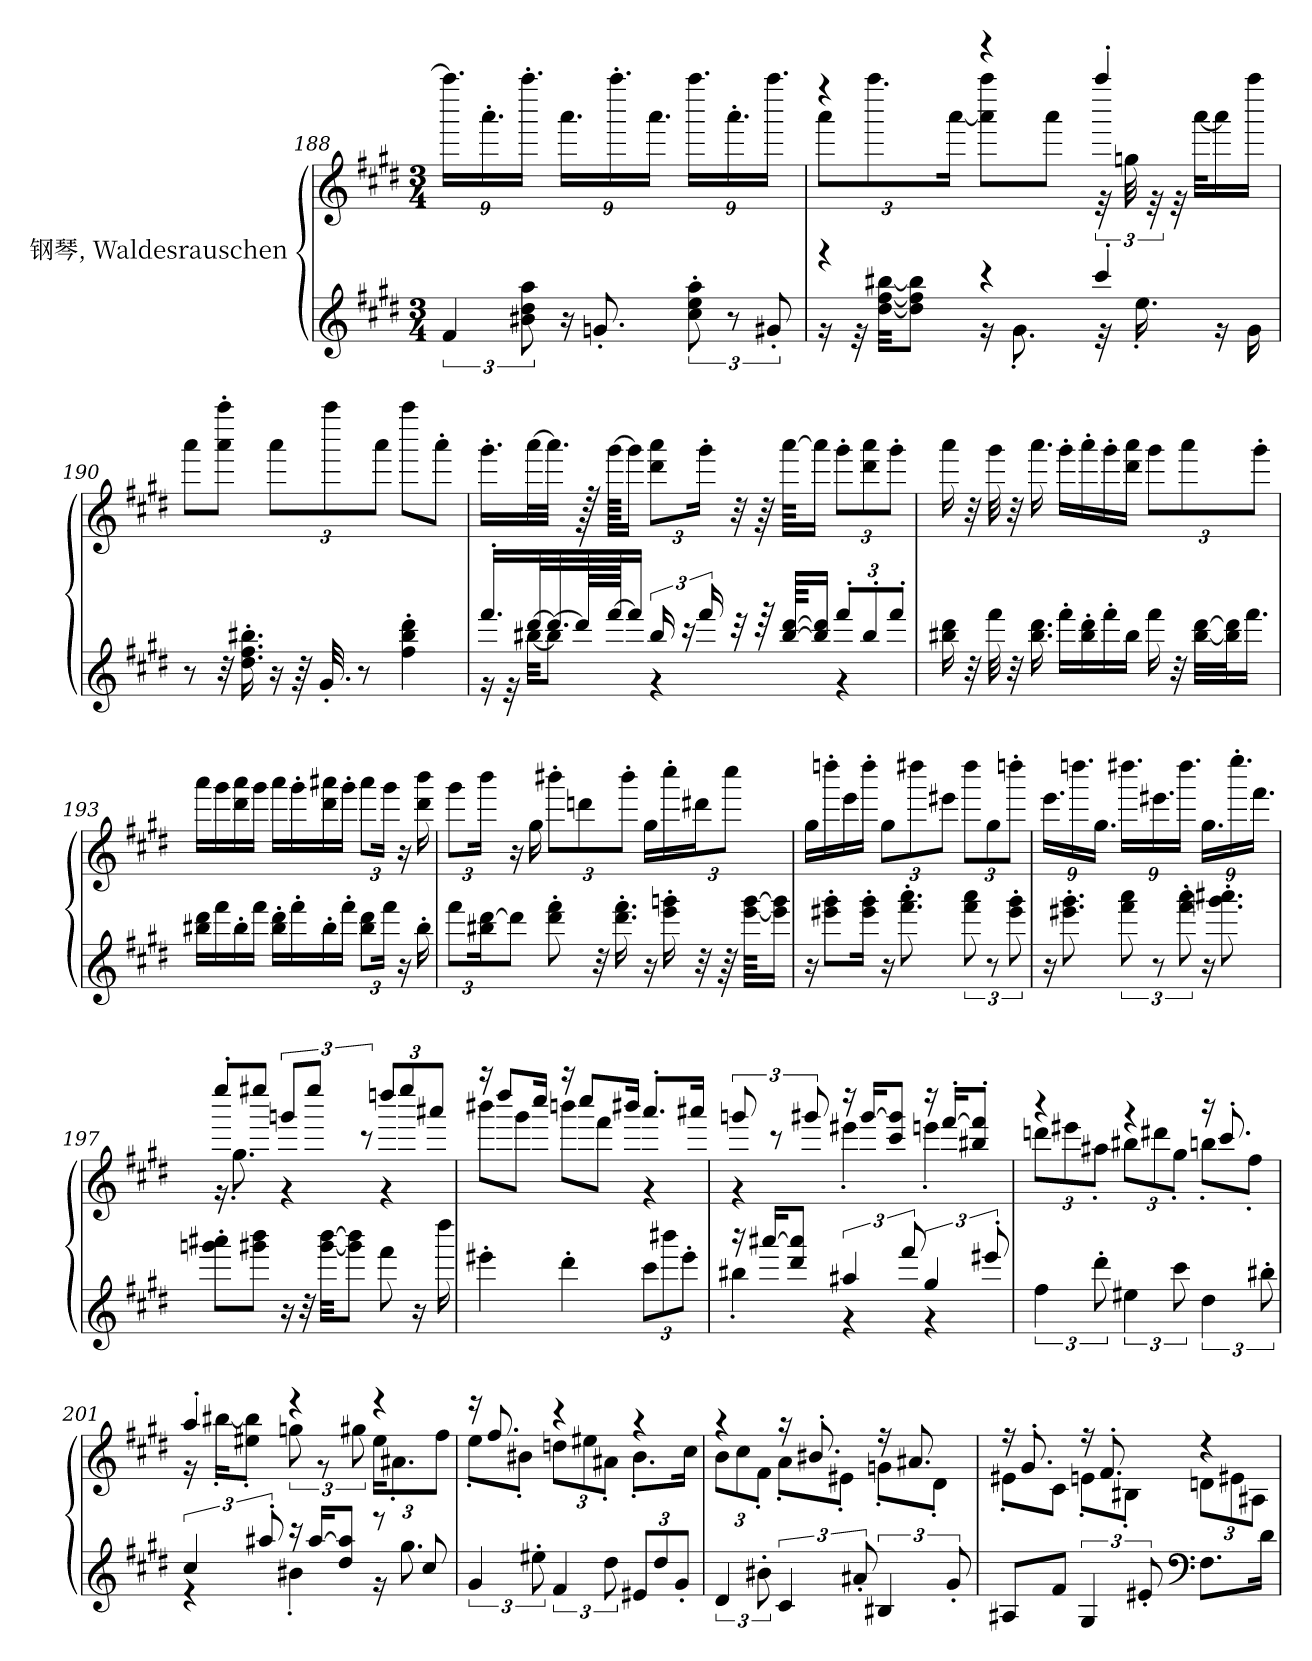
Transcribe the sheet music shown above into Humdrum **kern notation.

**kern	**kern
*part1	*part1
*staff2	*staff1
*I"钢琴, Waldesrauschen	*
*clefG2	*clefG2
*k[f#c#g#d#]	*k[f#c#g#d#]
*M3/4	*M3/4
*	*Xbrackettup
=188	=188
6f#/	18.aaaa\LL]
.	18.aaa'\
12b#X\ 12dd#\ 12aa\	18.aaaa'\JJ
16r	18.aaa\LL
8.gn'/	.
.	18.aaaa'\
.	18.aaa\JJ
12cc#\' 12ee\' 12aa\'	18.aaaa\LL
12r	18.aaa'\
12g#X'/	18.aaaa\JJ
!!LO:LB:g=z
=189	=189
*^	*^
4r	16r	4r	12aaa\L
.	32r	.	.
.	.	.	12.aaaa\
.	[32dd#\ [32ff#\ [32bb#X\KKL	.	.
.	8dd#\] 8ff#\] 8bb#\]J	.	.
.	.	.	[24aaa\Jk
4r	16r	4r	8aaa\] 8aaaa\L
.	8.g#'\	.	.
.	.	.	8aaa\J
*	*	*	*brackettup
4ccc#'/	32r	4aaaa'/	48r
.	.	.	48ggn\
.	16.ee'\	.	.
.	.	.	48r
.	.	.	32r
.	.	.	[32aaa\KLL
.	16r	.	16aaa\]
.	16g#\	.	16aaaa\JJ
*v	*v	*	*
*	*v	*v
=190	=190
8r	8aaa\L
32r	8aaa\' 8aaaa\'J
16.dd#\' 16.ff#\' 16.bb#X\'	.
*	*Xbrackettup
16r	12aaa\L
64r	.
32.g#'/	.
.	12aaaa\
8r	.
.	12aaa\J
4ff#\' 4bb#\' 4ddd#\'	8aaaa\L
.	8aaa'\J
!!LO:PB:g=z
=191	=191
*^	*
16.fff#'/LL	16r	16.ggg#'\LL
.	32r	.
[32ddd#/L	[32bb#X\KKL	[32aaa\L
32.ddd#/_	8bb#\J]	32.aaa\JJJ]
128ddd#/LL]	.	128r
[128fff#/JJJ	.	[128ggg#\KKKLL
16fff#/JJ]	.	16ggg#\JJ]
24bb#/	4r	12ddd#\ 12aaa\L
24r	.	.
24fff#/	.	24ggg#'\Jk
32r	.	32r
64r	.	64r
[64bb#/ [64ddd#/KKLL	.	[64aaa\KKLL
16bb#/] 16ddd#/]JJ	.	16aaa\JJ]
*Xbrackettup	*	*
12fff#'/L	4r	12ggg#'\L
12bb#'/	.	12ddd#\ 12aaa\
12fff#'/J	.	12ggg#'\J
*v	*v	*
=192	=192
16bb#X\ 16ddd#\	16aaa\
32r	32r
32fff#\	32ggg#\
32r	32r
16.bb#\ 16.ddd#\	16.aaa\
16fff#'\LL	16ggg#'\LL
16bb#\' 16ddd#\'	16aaa'\
16fff#'\	16ggg#'\
16bb#\JJ	16ddd#\ 16aaa\JJ
16fff#\	12ggg#\L
32r	.
.	12aaa\
[32bb#\ [32ddd#\LLL	.
32bb#\] 32ddd#\]J	.
16.fff#\JJ	.
.	12ggg#'\J
!!LO:LB:g=z
=193	=193
16bb#X\ 16ddd#\LL	16aaa\LL
16fff#\	16ggg#\
16bb#'\	16ddd#\ 16aaa\
16fff#\JJ	16ggg#\JJ
16bb#\' 16ddd#\'LL	16aaa\LL
16fff#'\	16ggg#'\
16bb#'\	16ddd#\ 16aaa#X\
16fff#'\JJ	16ggg#'\JJ
12bb#\ 12ddd#\L	12aaa#\L
24fff#\Jk	24ggg#\Jk
16r	16r
16bb#'\	16ddd#\ 16bbb\
=194	=194
12fff#\L	12ggg#\L
24bb#X\ [24ddd#\K	24bbb\Jk
8ddd#\J]	16r
.	16gg#\
8ddd#\' 8fff#\'	12bbb#X'\L
.	12dddn\
32r	.
16.ddd#\' 16.fff#\'	.
.	12bbb#'\J
16r	16gg#\LL
16eee\' 16gggn\'	16cccc#'\
32r	24ddd#X\J
64r	.
.	12cccc#\J
[64eee\ [64ggg\KKLL	.
16eee\] 16ggg\]JJ	.
!!LO:LB:g=z
=195	=195
16r	16gg#\LL
8eee#X\' 8ggg#\'L	16ddddn'\
.	16eee\
16eee#\' 16ggg#\'Jk	16dddd'\JJ
16r	12gg#\L
8.fff#\' 8.aaa\'	.
.	12dddd#X\
.	12eee#X\J
*brackettup	*
12fff#\ 12aaa\	12dddd#\L
12r	12gg#\
12eee#\' 12ggg#\'	12ddddn'\J
=196	=196
16r	18.eee\LL
8.eee#X\' 8.ggg#\'	.
.	18.ddddn\
.	18.gg#\JJ
12fff#\ 12aaa\	18.dddd#X\LL
12r	18.eee#X\
12fff#\' 12aaa\'	18.dddd#\JJ
16r	18.gg#\LL
8.gggn\' 8.aaa#X\'	.
.	18.eeee'\
.	18.fff#\JJ
!!LO:LB:g=z
=197	=197
*	*^
8gggn\' 8aaa#X\'L	8eeee'/L	16r
.	.	8.gg#'\
8ggg#X\ 8bbb\J	8eeee#X/J	.
*	*brackettup	*
16r	12gggn/L	4r
32r	.	.
.	12eeee#/J	.
[32ggg#\ [32bbb\KKL	.	.
8ggg#\] 8bbb\]J	.	.
.	12r	.
*	*Xbrackettup	*
8fff#\	12ddddn/L	4r
.	12eeee#/	.
16r	.	.
.	12aaa#X/J	.
16dddd#\	.	.
=198	=198	=198
4eee#X'\	16r	8bbb#X\L
.	8dddd#/L	.
.	.	8ggg#\J
.	16cccc#/Jk	.
4ddd#'\	16r	8bbbn\L
.	8cccc#/L	.
.	.	8fff#\J
.	16bbb#X/Jk	.
*Xbrackettup	*	*
12ccc#\L	8.aaa'/L	4r
12bbb#X\	.	.
12eee#'\J	.	.
.	16aaa#X/Jk	.
!!LO:LB:g=z	!!
=199	=199	=199
*^	*	*
*	*	*brackettup	*
16r	4bb#X'\	12gggn/	4r
[16aaa#X/KL	.	.	.
.	.	12r	.
8ddd#/ 8aaa#/]J	.	.	.
.	.	12ggg#X/	.
*brackettup	*	*	*
6aa#X/	4r	16r	4eee#X'\
.	.	[16ggg#/KL	.
.	.	8ccc#/ 8ggg#/]J	.
12fff#/	.	.	.
6gg#/	4r	16r	4eeen'\
.	.	[16fff#'/KL	.
.	.	8bb#X/' 8fff#/]'J	.
12eee#X'/	.	.	.
*v	*v	*	*
=200	=200	=200
*	*	*Xbrackettup
6ff#\	4r	12dddn\L
.	.	12eee#X\
12ddd#'\	.	12aa#X'\J
6ee#X\	4r	12bb#X\L
.	.	12ddd#X\
12ccc#\	.	12gg#'\J
6dd#\	16r	8bbn'\L
.	8.ccc#'/	.
.	.	8ff#'\J
12bb#X'\	.	.
!!LO:LB:g=z	!!
=201	=201	=201
*^	*	*
6cc#/	4r	4aa'/	16r
.	.	.	[16bb#X'\KL
.	.	.	8ee#X\' 8bb#\]'J
12aa#X'/	.	.	.
*	*	*	*brackettup
16r	4b#X'\	4r	12ggn\
[16aa#/KL	.	.	.
.	.	.	12r
8dd#/ 8aa#/]J	.	.	.
.	.	.	12gg#X\
*	*	*	*Xbrackettup
8r	16r	4r	24ee#\KL
.	.	.	12.a#X'\
.	8.gg#\	.	.
8cc#/	.	.	.
.	.	.	12ff#\J
*v	*v	*	*
=202	=202	=202
6g#/	16r	8ee'\L
.	8.ff#/	.
.	.	8b#X'\J
12ee#X'\	.	.
6f#/	4r	12ddn\L
.	.	12ee#X\
12dd#\	.	12a#X'\J
*Xbrackettup	*	*
12e#X/L	4r	8.b#'\L
12dd#/	.	.
12g#'/J	.	.
.	.	16cc#\Jk
!!LO:PB:g=z	!!
=203	=203	=203
*brackettup	*	*
6d#/	4r	12b\L
.	.	12cc#\
12b#X'\	.	12f#'\J
6c#/	16r	8a'\L
.	8.b#X'/	.
.	.	8e#X'\J
12a#X'/	.	.
6B#X/	16r	8gn'\L
.	8.a#X/	.
.	.	8d#'\J
12g#'/	.	.
=204	=204	=204
8A#X/L	16r	8e#X'\L
.	8.g#'/	.
8f#/J	.	8c#\J
6G#/	16r	8en'\L
.	8.f#'/	.
.	.	8B#X'\J
12e#X'/	.	.
*clefF4	*	*
8.F#\L	4r	12dn\L
.	.	12e#X\
.	.	12A#X\J
16d#\Jk	.	.
*	*v	*v
=	=
*-	*-
